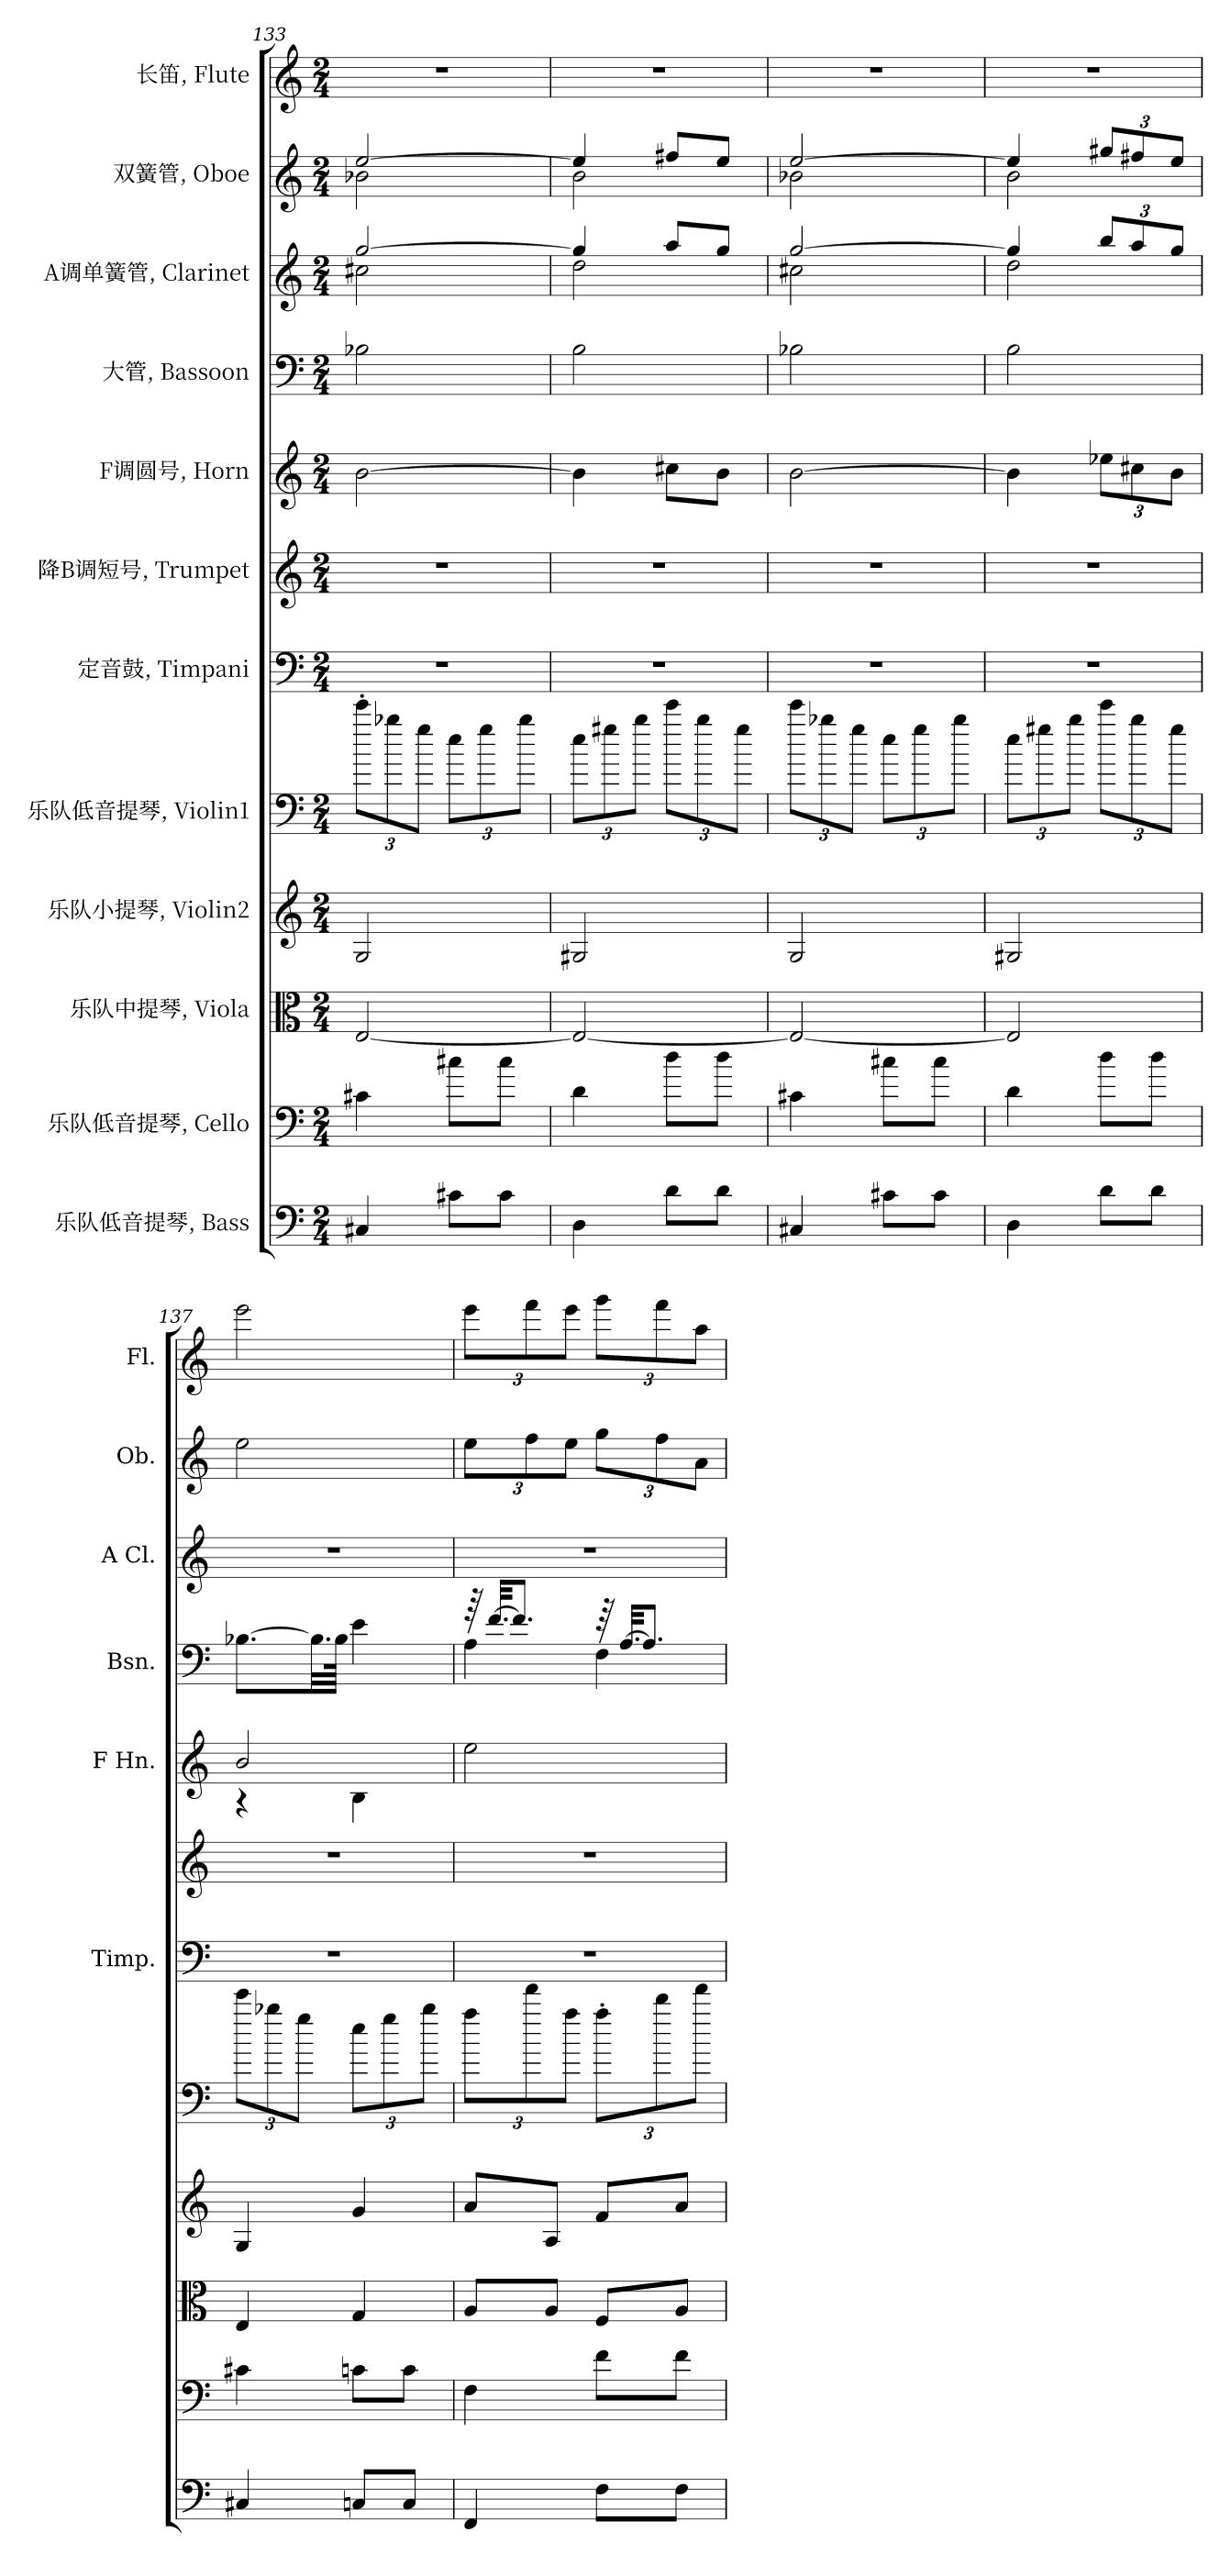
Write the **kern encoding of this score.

**kern	**kern	**kern	**kern	**kern	**kern	**kern	**kern	**kern	**kern	**kern	**kern
*part12	*part11	*part10	*part9	*part8	*part7	*part6	*part5	*part4	*part3	*part2	*part1
*staff12	*staff11	*staff10	*staff9	*staff8	*staff7	*staff6	*staff5	*staff4	*staff3	*staff2	*staff1
*I"乐队低音提琴, Bass	*I"乐队低音提琴, Cello	*I"乐队中提琴, Viola	*I"乐队小提琴, Violin2	*I"乐队低音提琴, Violin1	*I"定音鼓, Timpani	*I"降B调短号, Trumpet	*I"F调圆号, Horn	*I"大管, Bassoon	*I"A调单簧管, Clarinet	*I"双簧管, Oboe	*I"长笛, Flute
*	*	*	*	*	*I'Timp.	*	*I'F Hn.	*I'Bsn.	*I'A Cl.	*I'Ob.	*I'Fl.
*clefF4	*clefF4	*clefC3	*clefG2	*clefF4	*clefF4	*clefG2	*clefG2	*clefF4	*clefG2	*clefG2	*clefG2
*ITrd7c12	*ITrd7c12	*	*	*ITrd7c12	*	*ITrd1c2	*ITrd4c7	*	*ITrd2c3	*	*
*k[]	*k[]	*k[]	*k[]	*k[]	*k[]	*k[b-e-]	*k[b-]	*k[]	*k[f#c#g#]	*k[]	*k[]
*M2/4	*M2/4	*M2/4	*M2/4	*M2/4	*M2/4	*M2/4	*M2/4	*M2/4	*M2/4	*M2/4	*M2/4
*	*	*	*	*Xbrackettup	*	*	*	*	*	*	*
=133	=133	=133	=133	=133	=133	=133	=133	=133	=133	=133	=133
*	*	*	*	*	*	*	*	*	*^	*^	*
4CC#X/	4C#X\	[2E/	2G/	12ee'\L	2r	2r	[2e\	2B-X\	[2ee/	2a#X\	[2ee/	2b-X\	2r
.	.	.	.	12b-X\	.	.	.	.	.	.	.	.	.
.	.	.	.	12g\J	.	.	.	.	.	.	.	.	.
8C#X\L	8c#X\L	.	.	12e\L	.	.	.	.	.	.	.	.	.
.	.	.	.	12g\	.	.	.	.	.	.	.	.	.
8C#\J	8c#\J	.	.	.	.	.	.	.	.	.	.	.	.
.	.	.	.	12b-\J	.	.	.	.	.	.	.	.	.
!!LO:PB:g=z
=134	=134	=134	=134	=134	=134	=134	=134	=134	=134	=134	=134	=134	=134
4DD\	4D\	2E/_	2G#X/	12e\L	2r	2r	4e\]	2B\	4ee/]	2b\	4ee/]	2b\	2r
.	.	.	.	12g#X\	.	.	.	.	.	.	.	.	.
.	.	.	.	12b\J	.	.	.	.	.	.	.	.	.
8D\L	8d\L	.	.	12ee\L	.	.	8f#X\L	.	8ff#/L	.	8ff#X/L	.	.
.	.	.	.	12b\	.	.	.	.	.	.	.	.	.
8D\J	8d\J	.	.	.	.	.	8e\J	.	8ee/J	.	8ee/J	.	.
.	.	.	.	12g#\J	.	.	.	.	.	.	.	.	.
=135	=135	=135	=135	=135	=135	=135	=135	=135	=135	=135	=135	=135	=135
4CC#X/	4C#X\	2E/_	2G/	12ee\L	2r	2r	[2e\	2B-X\	[2ee/	2a#X\	[2ee/	2b-X\	2r
.	.	.	.	12b-X\	.	.	.	.	.	.	.	.	.
.	.	.	.	12g\J	.	.	.	.	.	.	.	.	.
8C#X\L	8c#X\L	.	.	12e\L	.	.	.	.	.	.	.	.	.
.	.	.	.	12g\	.	.	.	.	.	.	.	.	.
8C#\J	8c#\J	.	.	.	.	.	.	.	.	.	.	.	.
.	.	.	.	12b-\J	.	.	.	.	.	.	.	.	.
=136	=136	=136	=136	=136	=136	=136	=136	=136	=136	=136	=136	=136	=136
4DD\	4D\	2E/]	2G#X/	12e\L	2r	2r	4e\]	2B\	4ee/]	2b\	4ee/]	2b\	2r
.	.	.	.	12g#X\	.	.	.	.	.	.	.	.	.
.	.	.	.	12b\J	.	.	.	.	.	.	.	.	.
*	*	*	*	*	*	*	*Xbrackettup	*	*Xbrackettup	*	*Xbrackettup	*	*
8D\L	8d\L	.	.	12ee\L	.	.	12a-X\L	.	12gg#/L	.	12gg#X/L	.	.
.	.	.	.	12b\	.	.	12f#X\	.	12ff#/	.	12ff#X/	.	.
8D\J	8d\J	.	.	.	.	.	.	.	.	.	.	.	.
.	.	.	.	12g#\J	.	.	12e\J	.	12ee/J	.	12ee/J	.	.
*	*	*	*	*	*	*	*	*	*v	*v	*	*	*
*	*	*	*	*	*	*	*	*	*	*v	*v	*
=137	=137	=137	=137	=137	=137	=137	=137	=137	=137	=137	=137
*	*	*	*	*	*	*	*^	*	*	*	*
4CC#X/	4C#X\	4E/	4G/	12ee\L	2r	2r	2e/	4r	[8.B-X\L	2r	2ee\	2eee\
.	.	.	.	12b-X\	.	.	.	.	.	.	.	.
.	.	.	.	12g\J	.	.	.	.	.	.	.	.
.	.	.	.	.	.	.	.	.	32.B-\LL]	.	.	.
.	.	.	.	.	.	.	.	.	64B-\JJJk	.	.	.
8CCn/L	8Cn\L	4G/	4g/	12e\L	.	.	.	4E\	4e\	.	.	.
.	.	.	.	12g\	.	.	.	.	.	.	.	.
8CC/J	8C\J	.	.	.	.	.	.	.	.	.	.	.
.	.	.	.	12b-\J	.	.	.	.	.	.	.	.
*	*	*	*	*	*	*	*v	*v	*	*	*	*
!!LO:PB:g=z
=138	=138	=138	=138	=138	=138	=138	=138	=138	=138	=138	=138
*	*	*	*	*	*	*	*	*^	*	*	*
*	*	*	*	*	*	*	*	*	*	*	*	*Xbrackettup
4FFF/	4FF\	8A/L	8a/L	12a\L	2r	2r	2a\	64r	4A\	2r	12ee\L	12eee\L
.	.	.	.	.	.	.	.	[32.f/KKL	.	.	.	.
.	.	.	.	.	.	.	.	8.f/J]	.	.	.	.
.	.	.	.	12ff\	.	.	.	.	.	.	12ff\	12fff\
.	.	8A/J	8A/J	.	.	.	.	.	.	.	.	.
.	.	.	.	12a\J	.	.	.	.	.	.	12ee\J	12eee\J
8FF\L	8F\L	8F/L	8f/L	12a'\L	.	.	.	64r	4F\	.	12gg\L	12ggg\L
.	.	.	.	.	.	.	.	[32.A/KKL	.	.	.	.
.	.	.	.	.	.	.	.	8.A/J]	.	.	.	.
.	.	.	.	12dd\	.	.	.	.	.	.	12ff\	12fff\
8FF\J	8F\J	8A/J	8a/J	.	.	.	.	.	.	.	.	.
.	.	.	.	12ff\J	.	.	.	.	.	.	12a\J	12aa\J
*	*	*	*	*	*	*	*	*v	*v	*	*	*
=	=	=	=	=	=	=	=	=	=	=	=
*-	*-	*-	*-	*-	*-	*-	*-	*-	*-	*-	*-
